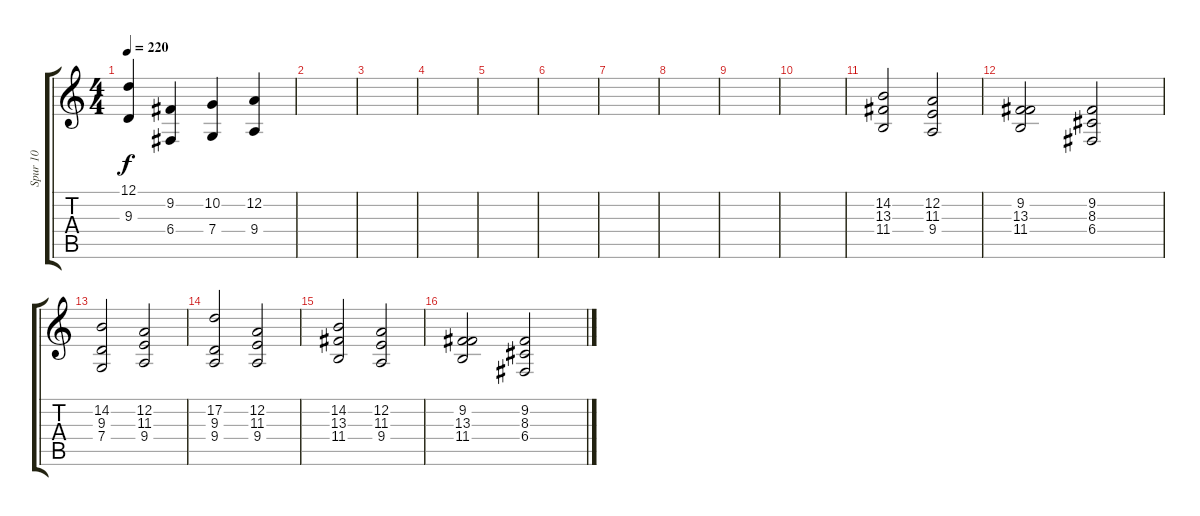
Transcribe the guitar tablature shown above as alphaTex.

\track ("Spur 10" "Spur 10") {instrument stringensemble1}
\staff {score tabs}
\tuning (D4 A3 F3 C3 G2 D2) {hide}
\ts (4 4)
\tempo 220
\clef g2
\ks c
(12.1 9.3).4{dy f} (9.2 6.4).4 (10.2 7.4).4 (12.2 9.4).4 |
|
|
|
|
|
|
|
|
|
(14.2 13.3 11.4).2 (12.2 11.3 9.4).2 |
(9.2 13.3 11.4).2 (9.2 8.3 6.4).2 |
(14.2 9.3 7.4).2 (12.2 11.3 9.4).2 |
(17.2 9.3 9.4).2 (12.2 11.3 9.4).2 |
(14.2 13.3 11.4).2 (12.2 11.3 9.4).2 |
(9.2 13.3 11.4).2 (9.2 8.3 6.4).2
